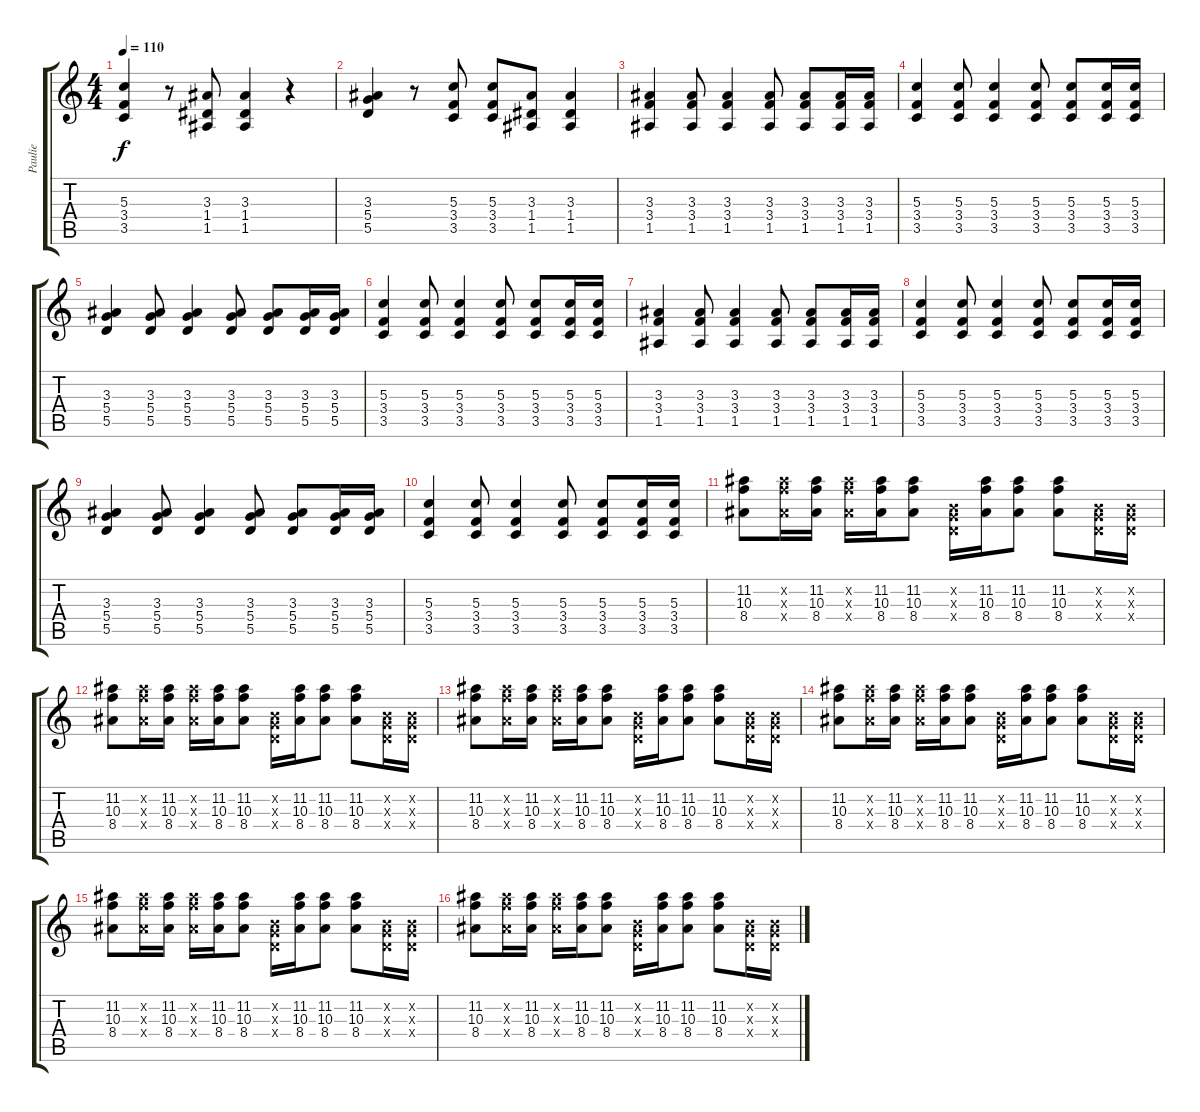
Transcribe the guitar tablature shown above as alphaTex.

\track ("Paulie" "Paulie") {instrument distortionguitar}
\staff {score tabs}
\tuning (E4 B3 G3 D3 A2 E2) {hide}
\ts (4 4)
\tempo 110
\clef g2
\ks c
(5.3 3.4 3.5).4{dy f} r.8 (3.3 1.4 1.5).8 (3.3 1.4 1.5).4 r.4 |
(3.3 5.4 5.5).4 r.8 (5.3 3.4 3.5).8 (5.3 3.4 3.5).8 (3.3 1.4 1.5).8 (3.3 1.4 1.5).4 |
(3.3 3.4 1.5).4 (3.3 3.4 1.5).8 (3.3 3.4 1.5).4 (3.3 3.4 1.5).8 (3.3 3.4 1.5).8 (3.3 3.4 1.5).16 (3.3 3.4 1.5).16 |
(5.3 3.4 3.5).4 (5.3 3.4 3.5).8 (5.3 3.4 3.5).4 (5.3 3.4 3.5).8 (5.3 3.4 3.5).8 (5.3 3.4 3.5).16 (5.3 3.4 3.5).16 |
(3.3 5.4 5.5).4 (3.3 5.4 5.5).8 (3.3 5.4 5.5).4 (3.3 5.4 5.5).8 (3.3 5.4 5.5).8 (3.3 5.4 5.5).16 (3.3 5.4 5.5).16 |
(5.3 3.4 3.5).4 (5.3 3.4 3.5).8 (5.3 3.4 3.5).4 (5.3 3.4 3.5).8 (5.3 3.4 3.5).8 (5.3 3.4 3.5).16 (5.3 3.4 3.5).16 |
(3.3 3.4 1.5).4 (3.3 3.4 1.5).8 (3.3 3.4 1.5).4 (3.3 3.4 1.5).8 (3.3 3.4 1.5).8 (3.3 3.4 1.5).16 (3.3 3.4 1.5).16 |
(5.3 3.4 3.5).4 (5.3 3.4 3.5).8 (5.3 3.4 3.5).4 (5.3 3.4 3.5).8 (5.3 3.4 3.5).8 (5.3 3.4 3.5).16 (5.3 3.4 3.5).16 |
(3.3 5.4 5.5).4 (3.3 5.4 5.5).8 (3.3 5.4 5.5).4 (3.3 5.4 5.5).8 (3.3 5.4 5.5).8 (3.3 5.4 5.5).16 (3.3 5.4 5.5).16 |
(5.3 3.4 3.5).4 (5.3 3.4 3.5).8 (5.3 3.4 3.5).4 (5.3 3.4 3.5).8 (5.3 3.4 3.5).8 (5.3 3.4 3.5).16 (5.3 3.4 3.5).16 |
(11.2 10.3 8.4).8 (11.2{x} 10.3{x} 8.4{x}).16 (11.2 10.3 8.4).16 (11.2{x} 10.3{x} 8.4{x}).16 (11.2 10.3 8.4).16 (11.2 10.3 8.4).8 (0.2{x} 0.3{x} 0.4{x}).16 (11.2 10.3 8.4).16 (11.2 10.3 8.4).8 (11.2 10.3 8.4).8 (0.2{x} 0.3{x} 0.4{x}).16 (0.2{x} 0.3{x} 0.4{x}).16 |
(11.2 10.3 8.4).8 (11.2{x} 10.3{x} 8.4{x}).16 (11.2 10.3 8.4).16 (11.2{x} 10.3{x} 8.4{x}).16 (11.2 10.3 8.4).16 (11.2 10.3 8.4).8 (0.2{x} 0.3{x} 0.4{x}).16 (11.2 10.3 8.4).16 (11.2 10.3 8.4).8 (11.2 10.3 8.4).8 (0.2{x} 0.3{x} 0.4{x}).16 (0.2{x} 0.3{x} 0.4{x}).16 |
(11.2 10.3 8.4).8 (11.2{x} 10.3{x} 8.4{x}).16 (11.2 10.3 8.4).16 (11.2{x} 10.3{x} 8.4{x}).16 (11.2 10.3 8.4).16 (11.2 10.3 8.4).8 (0.2{x} 0.3{x} 0.4{x}).16 (11.2 10.3 8.4).16 (11.2 10.3 8.4).8 (11.2 10.3 8.4).8 (0.2{x} 0.3{x} 0.4{x}).16 (0.2{x} 0.3{x} 0.4{x}).16 |
(11.2 10.3 8.4).8 (11.2{x} 10.3{x} 8.4{x}).16 (11.2 10.3 8.4).16 (11.2{x} 10.3{x} 8.4{x}).16 (11.2 10.3 8.4).16 (11.2 10.3 8.4).8 (0.2{x} 0.3{x} 0.4{x}).16 (11.2 10.3 8.4).16 (11.2 10.3 8.4).8 (11.2 10.3 8.4).8 (0.2{x} 0.3{x} 0.4{x}).16 (0.2{x} 0.3{x} 0.4{x}).16 |
(11.2 10.3 8.4).8 (11.2{x} 10.3{x} 8.4{x}).16 (11.2 10.3 8.4).16 (11.2{x} 10.3{x} 8.4{x}).16 (11.2 10.3 8.4).16 (11.2 10.3 8.4).8 (0.2{x} 0.3{x} 0.4{x}).16 (11.2 10.3 8.4).16 (11.2 10.3 8.4).8 (11.2 10.3 8.4).8 (0.2{x} 0.3{x} 0.4{x}).16 (0.2{x} 0.3{x} 0.4{x}).16 |
(11.2 10.3 8.4).8 (11.2{x} 10.3{x} 8.4{x}).16 (11.2 10.3 8.4).16 (11.2{x} 10.3{x} 8.4{x}).16 (11.2 10.3 8.4).16 (11.2 10.3 8.4).8 (0.2{x} 0.3{x} 0.4{x}).16 (11.2 10.3 8.4).16 (11.2 10.3 8.4).8 (11.2 10.3 8.4).8 (0.2{x} 0.3{x} 0.4{x}).16 (0.2{x} 0.3{x} 0.4{x}).16
